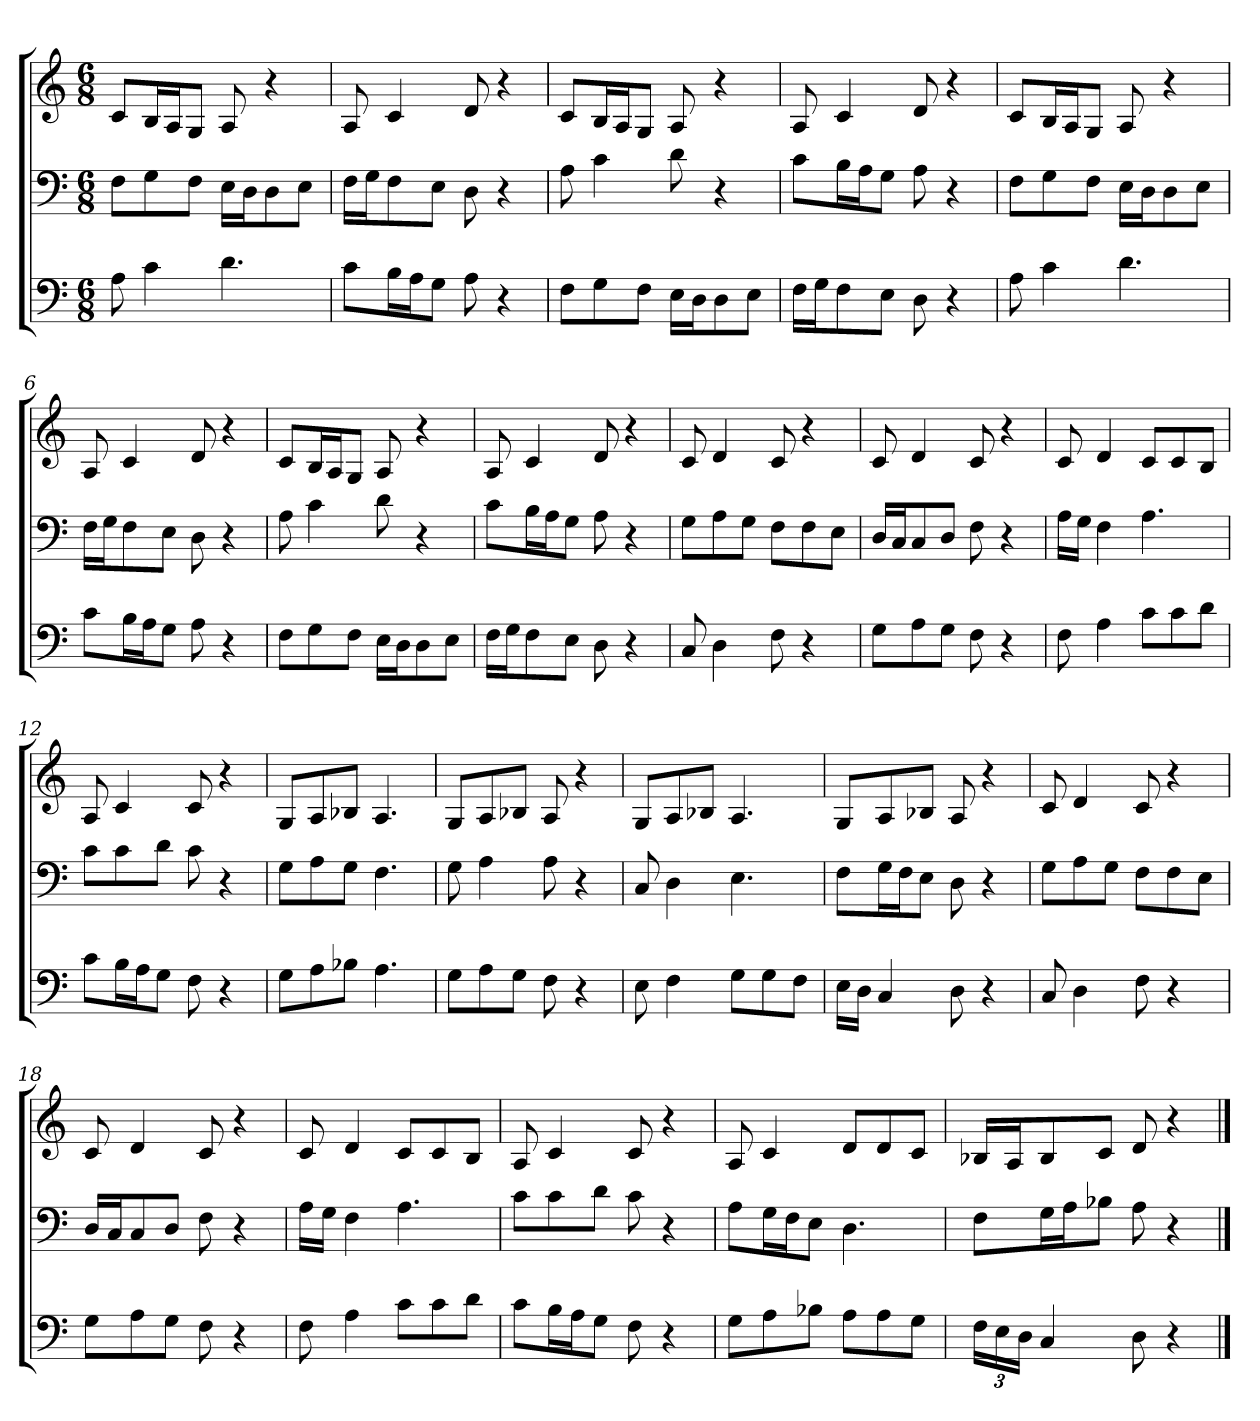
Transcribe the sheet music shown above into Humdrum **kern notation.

**kern	**kern	**kern
*part3	*part2	*part1
*staff3	*staff2	*staff1
*M6/8	*M6/8	*M6/8
=1	=1	=1
8A	8FL	8cL
4c	8G	16BL
.	.	16AJ
.	8FJ	8GJ
4.d	16ELL	8A
.	16DJ	.
.	8D	4r
.	8EJ	.
=2	=2	=2
8cL	16FLL	8A
.	16GJ	.
16BL	8F	4c
16AJ	.	.
8GJ	8EJ	.
8A	8D	8d
4r	4r	4r
=3	=3	=3
8FL	8A	8cL
8G	4c	16BL
.	.	16AJ
8FJ	.	8GJ
16ELL	8d	8A
16DJ	.	.
8D	4r	4r
8EJ	.	.
=4	=4	=4
16FLL	8cL	8A
16GJ	.	.
8F	16BL	4c
.	16AJ	.
8EJ	8GJ	.
8D	8A	8d
4r	4r	4r
=5	=5	=5
8A	8FL	8cL
4c	8G	16BL
.	.	16AJ
.	8FJ	8GJ
4.d	16ELL	8A
.	16DJ	.
.	8D	4r
.	8EJ	.
=6	=6	=6
8cL	16FLL	8A
.	16GJ	.
16BL	8F	4c
16AJ	.	.
8GJ	8EJ	.
8A	8D	8d
4r	4r	4r
=7	=7	=7
8FL	8A	8cL
8G	4c	16BL
.	.	16AJ
8FJ	.	8GJ
16ELL	8d	8A
16DJ	.	.
8D	4r	4r
8EJ	.	.
=8	=8	=8
16FLL	8cL	8A
16GJ	.	.
8F	16BL	4c
.	16AJ	.
8EJ	8GJ	.
8D	8A	8d
4r	4r	4r
=9	=9	=9
8C	8GL	8c
4D	8A	4d
.	8GJ	.
8F	8FL	8c
4r	8F	4r
.	8EJ	.
=10	=10	=10
8GL	16DLL	8c
.	16CJ	.
8A	8C	4d
8GJ	8DJ	.
8F	8F	8c
4r	4r	4r
=11	=11	=11
8F	16ALL	8c
.	16GJJ	.
4A	4F	4d
8cL	4.A	8cL
8c	.	8c
8dJ	.	8BJ
=12	=12	=12
8cL	8cL	8A
16BL	8c	4c
16AJ	.	.
8GJ	8dJ	.
8F	8c	8c
4r	4r	4r
=13	=13	=13
8GL	8GL	8GL
8A	8A	8A
8B-XJ	8GJ	8B-XJ
4.A	4.F	4.A
=14	=14	=14
8GL	8G	8GL
8A	4A	8A
8GJ	.	8B-XJ
8F	8A	8A
4r	4r	4r
=15	=15	=15
8E	8C	8GL
4F	4D	8A
.	.	8B-XJ
8GL	4.E	4.A
8G	.	.
8FJ	.	.
=16	=16	=16
16ELL	8FL	8GL
16DJJ	.	.
4C	16GL	8A
.	16FJ	.
.	8EJ	8B-XJ
8D	8D	8A
4r	4r	4r
=17	=17	=17
8C	8GL	8c
4D	8A	4d
.	8GJ	.
8F	8FL	8c
4r	8F	4r
.	8EJ	.
=18	=18	=18
8GL	16DLL	8c
.	16CJ	.
8A	8C	4d
8GJ	8DJ	.
8F	8F	8c
4r	4r	4r
=19	=19	=19
8F	16ALL	8c
.	16GJJ	.
4A	4F	4d
8cL	4.A	8cL
8c	.	8c
8dJ	.	8BJ
=20	=20	=20
8cL	8cL	8A
16BL	8c	4c
16AJ	.	.
8GJ	8dJ	.
8F	8c	8c
4r	4r	4r
=21	=21	=21
8GL	8AL	8A
8A	16GL	4c
.	16FJ	.
8B-XJ	8EJ	.
8AL	4.D	8dL
8A	.	8d
8GJ	.	8cJ
=22	=22	=22
24FLL	8FL	16B-XLL
24E	.	.
.	.	16AJ
24DJJ	.	.
4C	16GL	8B-
.	16AJ	.
.	8B-XJ	8cJ
8D	8A	8d
4r	4r	4r
==	==	==
*-	*-	*-
